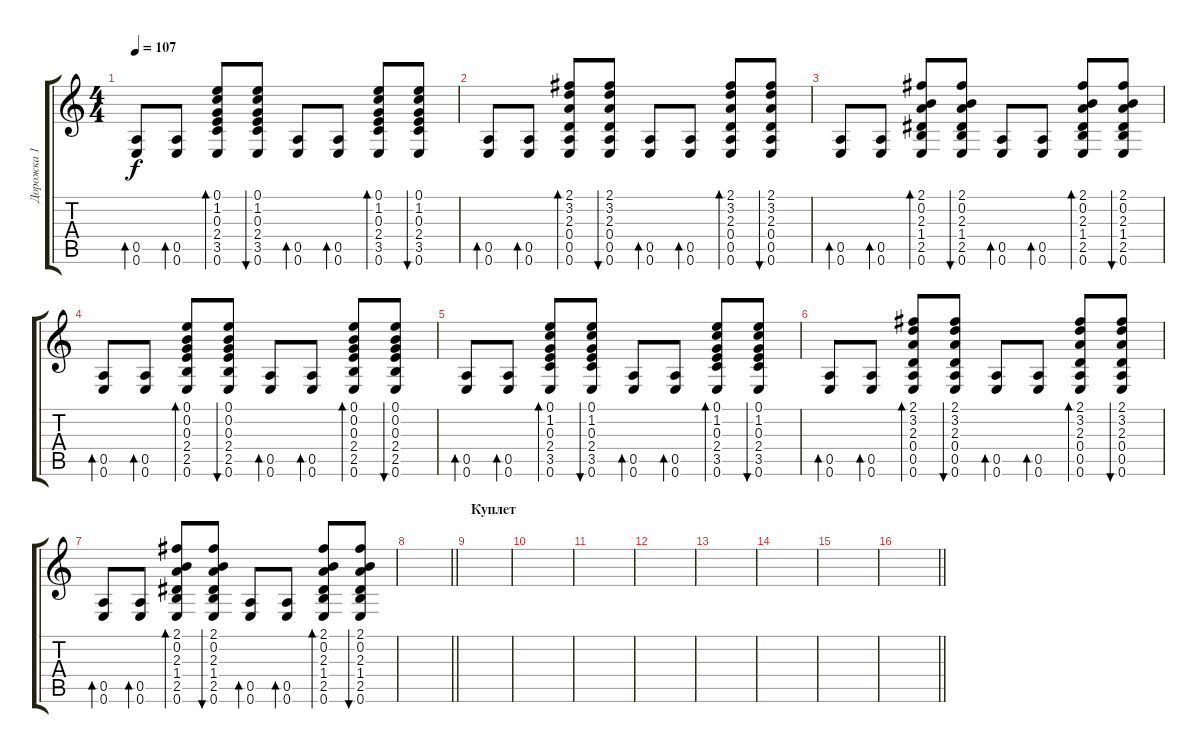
\track ("Дорожка 1" "Дорожка 1") {instrument acousticguitarsteel}
\staff {score tabs}
\tuning (E4 B3 G3 D3 A2 E2) {hide}
\ts (4 4)
\tempo 107
\clef g2
\ks c
(0.5 0.6).8{bd 60 dy f} (0.5 0.6).8{bd 60} (0.1 1.2 0.3 2.4 3.5 0.6).8{bd 60} (0.1 1.2 0.3 2.4 3.5 0.6).8{bu 60} (0.5 0.6).8{bd 60} (0.5 0.6).8{bd 60} (0.1 1.2 0.3 2.4 3.5 0.6).8{bd 60} (0.1 1.2 0.3 2.4 3.5 0.6).8{bu 60} |
(0.5 0.6).8{bd 60} (0.5 0.6).8{bd 60} (2.1 3.2 2.3 0.4 0.5 0.6).8{bd 60} (2.1 3.2 2.3 0.4 0.5 0.6).8{bu 60} (0.5 0.6).8{bd 60} (0.5 0.6).8{bd 60} (2.1 3.2 2.3 0.4 0.5 0.6).8{bd 60} (2.1 3.2 2.3 0.4 0.5 0.6).8{bu 60} |
(0.5 0.6).8{bd 60} (0.5 0.6).8{bd 60} (2.1 0.2 2.3 1.4 2.5 0.6).8{bd 60} (2.1 0.2 2.3 1.4 2.5 0.6).8{bu 120} (0.5 0.6).8{bd 60} (0.5 0.6).8{bd 60} (2.1 0.2 2.3 1.4 2.5 0.6).8{bd 60} (2.1 0.2 2.3 1.4 2.5 0.6).8{bu 120} |
(0.5 0.6).8{bd 120} (0.5 0.6).8{bd 120} (0.1 0.2 0.3 2.4 2.5 0.6).8{bd 60} (0.1 0.2 0.3 2.4 2.5 0.6).8{bu 60} (0.5 0.6).8{bd 120} (0.5 0.6).8{bd 120} (0.1 0.2 0.3 2.4 2.5 0.6).8{bd 60} (0.1 0.2 0.3 2.4 2.5 0.6).8{bu 60} |
(0.5 0.6).8{bd 60} (0.5 0.6).8{bd 60} (0.1 1.2 0.3 2.4 3.5 0.6).8{bd 60} (0.1 1.2 0.3 2.4 3.5 0.6).8{bu 60} (0.5 0.6).8{bd 60} (0.5 0.6).8{bd 60} (0.1 1.2 0.3 2.4 3.5 0.6).8{bd 60} (0.1 1.2 0.3 2.4 3.5 0.6).8{bu 60} |
(0.5 0.6).8{bd 60} (0.5 0.6).8{bd 60} (2.1 3.2 2.3 0.4 0.5 0.6).8{bd 60} (2.1 3.2 2.3 0.4 0.5 0.6).8{bu 60} (0.5 0.6).8{bd 60} (0.5 0.6).8{bd 60} (2.1 3.2 2.3 0.4 0.5 0.6).8{bd 60} (2.1 3.2 2.3 0.4 0.5 0.6).8{bu 60} |
(0.5 0.6).8{bd 60} (0.5 0.6).8{bd 60} (2.1 0.2 2.3 1.4 2.5 0.6).8{bd 60} (2.1 0.2 2.3 1.4 2.5 0.6).8{bu 120} (0.5 0.6).8{bd 60} (0.5 0.6).8{bd 60} (2.1 0.2 2.3 1.4 2.5 0.6).8{bd 60} (2.1 0.2 2.3 1.4 2.5 0.6).8{bu 120} |
\barLineRight lightlight
|
\section ("" "Куплет")
|
|
|
|
|
|
|
\barLineRight lightlight
